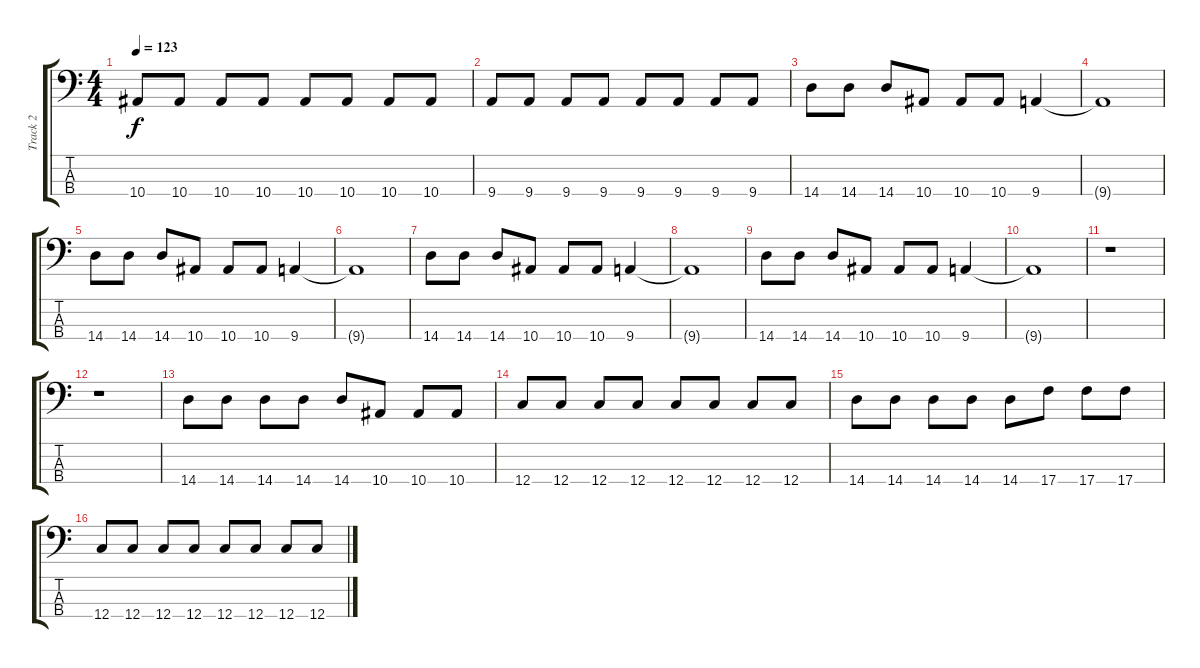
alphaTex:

\track ("Track 2" "Track 2") {instrument electricbassfinger}
\staff {score tabs}
\tuning (F2 C2 G1 C1) {hide}
\ts (4 4)
\tempo 123
\clef f4
\ks c
10.4.8{dy f} 10.4.8 10.4.8 10.4.8 10.4.8 10.4.8 10.4.8 10.4.8 |
9.4.8 9.4.8 9.4.8 9.4.8 9.4.8 9.4.8 9.4.8 9.4.8 |
14.4.8 14.4.8 14.4.8 10.4.8 10.4.8 10.4.8 9.4.4 |
9.4{t}.1 |
14.4.8 14.4.8 14.4.8 10.4.8 10.4.8 10.4.8 9.4.4 |
9.4{t}.1 |
14.4.8 14.4.8 14.4.8 10.4.8 10.4.8 10.4.8 9.4.4 |
9.4{t}.1 |
14.4.8 14.4.8 14.4.8 10.4.8 10.4.8 10.4.8 9.4.4 |
9.4{t}.1 |
r.1 |
r.1 |
14.4.8 14.4.8 14.4.8 14.4.8 14.4.8 10.4.8 10.4.8 10.4.8 |
12.4.8 12.4.8 12.4.8 12.4.8 12.4.8 12.4.8 12.4.8 12.4.8 |
14.4.8 14.4.8 14.4.8 14.4.8 14.4.8 17.4.8 17.4.8 17.4.8 |
12.4.8 12.4.8 12.4.8 12.4.8 12.4.8 12.4.8 12.4.8 12.4.8
